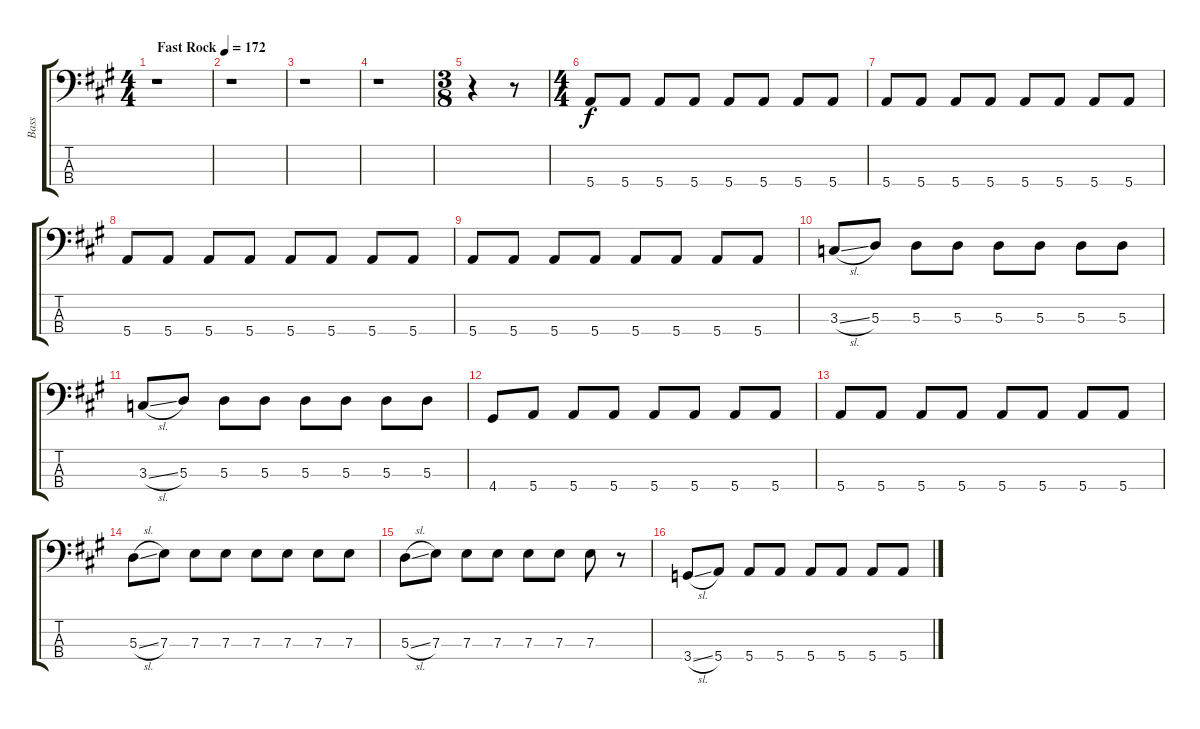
\track ("Bass" "Bass") {instrument electricbasspick}
\staff {score tabs}
\tuning (G2 D2 A1 E1) {hide}
\ts (4 4)
\tempo (172 "Fast Rock")
\clef f4
\ks a
r.1{dy f instrument electricbasspick} |
r.1 |
r.1 |
r.1 |
\ts (3 8)
r.4 r.8 |
\ts (4 4)
5.4.8 5.4.8 5.4.8 5.4.8 5.4.8 5.4.8 5.4.8 5.4.8 |
5.4.8 5.4.8 5.4.8 5.4.8 5.4.8 5.4.8 5.4.8 5.4.8 |
5.4.8 5.4.8 5.4.8 5.4.8 5.4.8 5.4.8 5.4.8 5.4.8 |
5.4.8 5.4.8 5.4.8 5.4.8 5.4.8 5.4.8 5.4.8 5.4.8 |
3.3{sl}.8 5.3.8 5.3.8 5.3.8 5.3.8 5.3.8 5.3.8 5.3.8 |
3.3{sl}.8 5.3.8 5.3.8 5.3.8 5.3.8 5.3.8 5.3.8 5.3.8 |
4.4.8 5.4.8 5.4.8 5.4.8 5.4.8 5.4.8 5.4.8 5.4.8 |
5.4.8 5.4.8 5.4.8 5.4.8 5.4.8 5.4.8 5.4.8 5.4.8 |
5.3{sl}.8 7.3.8 7.3.8 7.3.8 7.3.8 7.3.8 7.3.8 7.3.8 |
5.3{sl}.8 7.3.8 7.3.8 7.3.8 7.3.8 7.3.8 7.3.8 r.8 |
3.4{sl}.8 5.4.8 5.4.8 5.4.8 5.4.8 5.4.8 5.4.8 5.4.8
